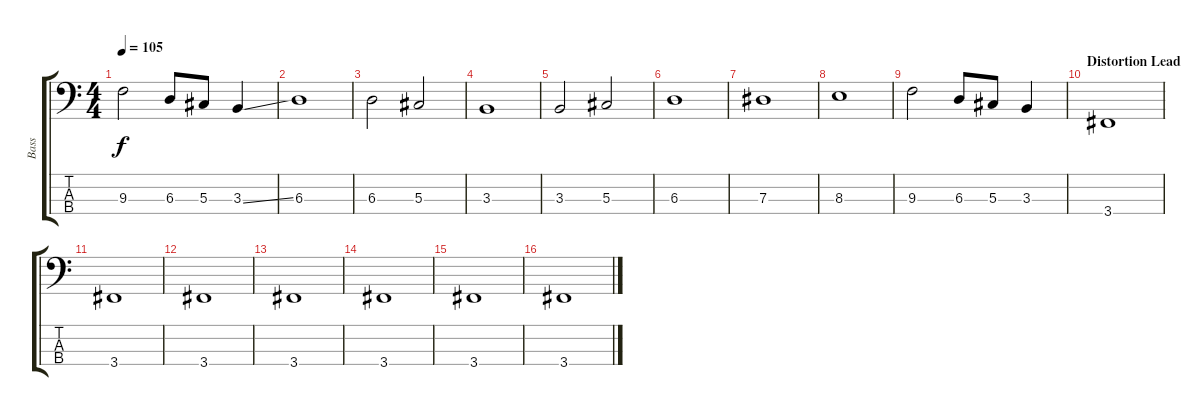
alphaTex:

\track ("Bass" "Bass") {instrument electricbassfinger}
\staff {score tabs}
\tuning (Gb2 Db2 Ab1 Eb1) {hide}
\ts (4 4)
\tempo 105
\clef f4
\ks c
9.3.2{dy f} 6.3.8 5.3.8 3.3{ss}.4 |
6.3.1 |
6.3.2 5.3.2 |
3.3.1 |
3.3.2 5.3.2 |
6.3.1 |
7.3.1 |
8.3.1 |
9.3.2 6.3.8 5.3.8 3.3.4 |
\section ("" "Distortion Lead")
3.4.1 |
3.4.1 |
3.4.1 |
3.4.1 |
3.4.1 |
3.4.1 |
3.4.1
